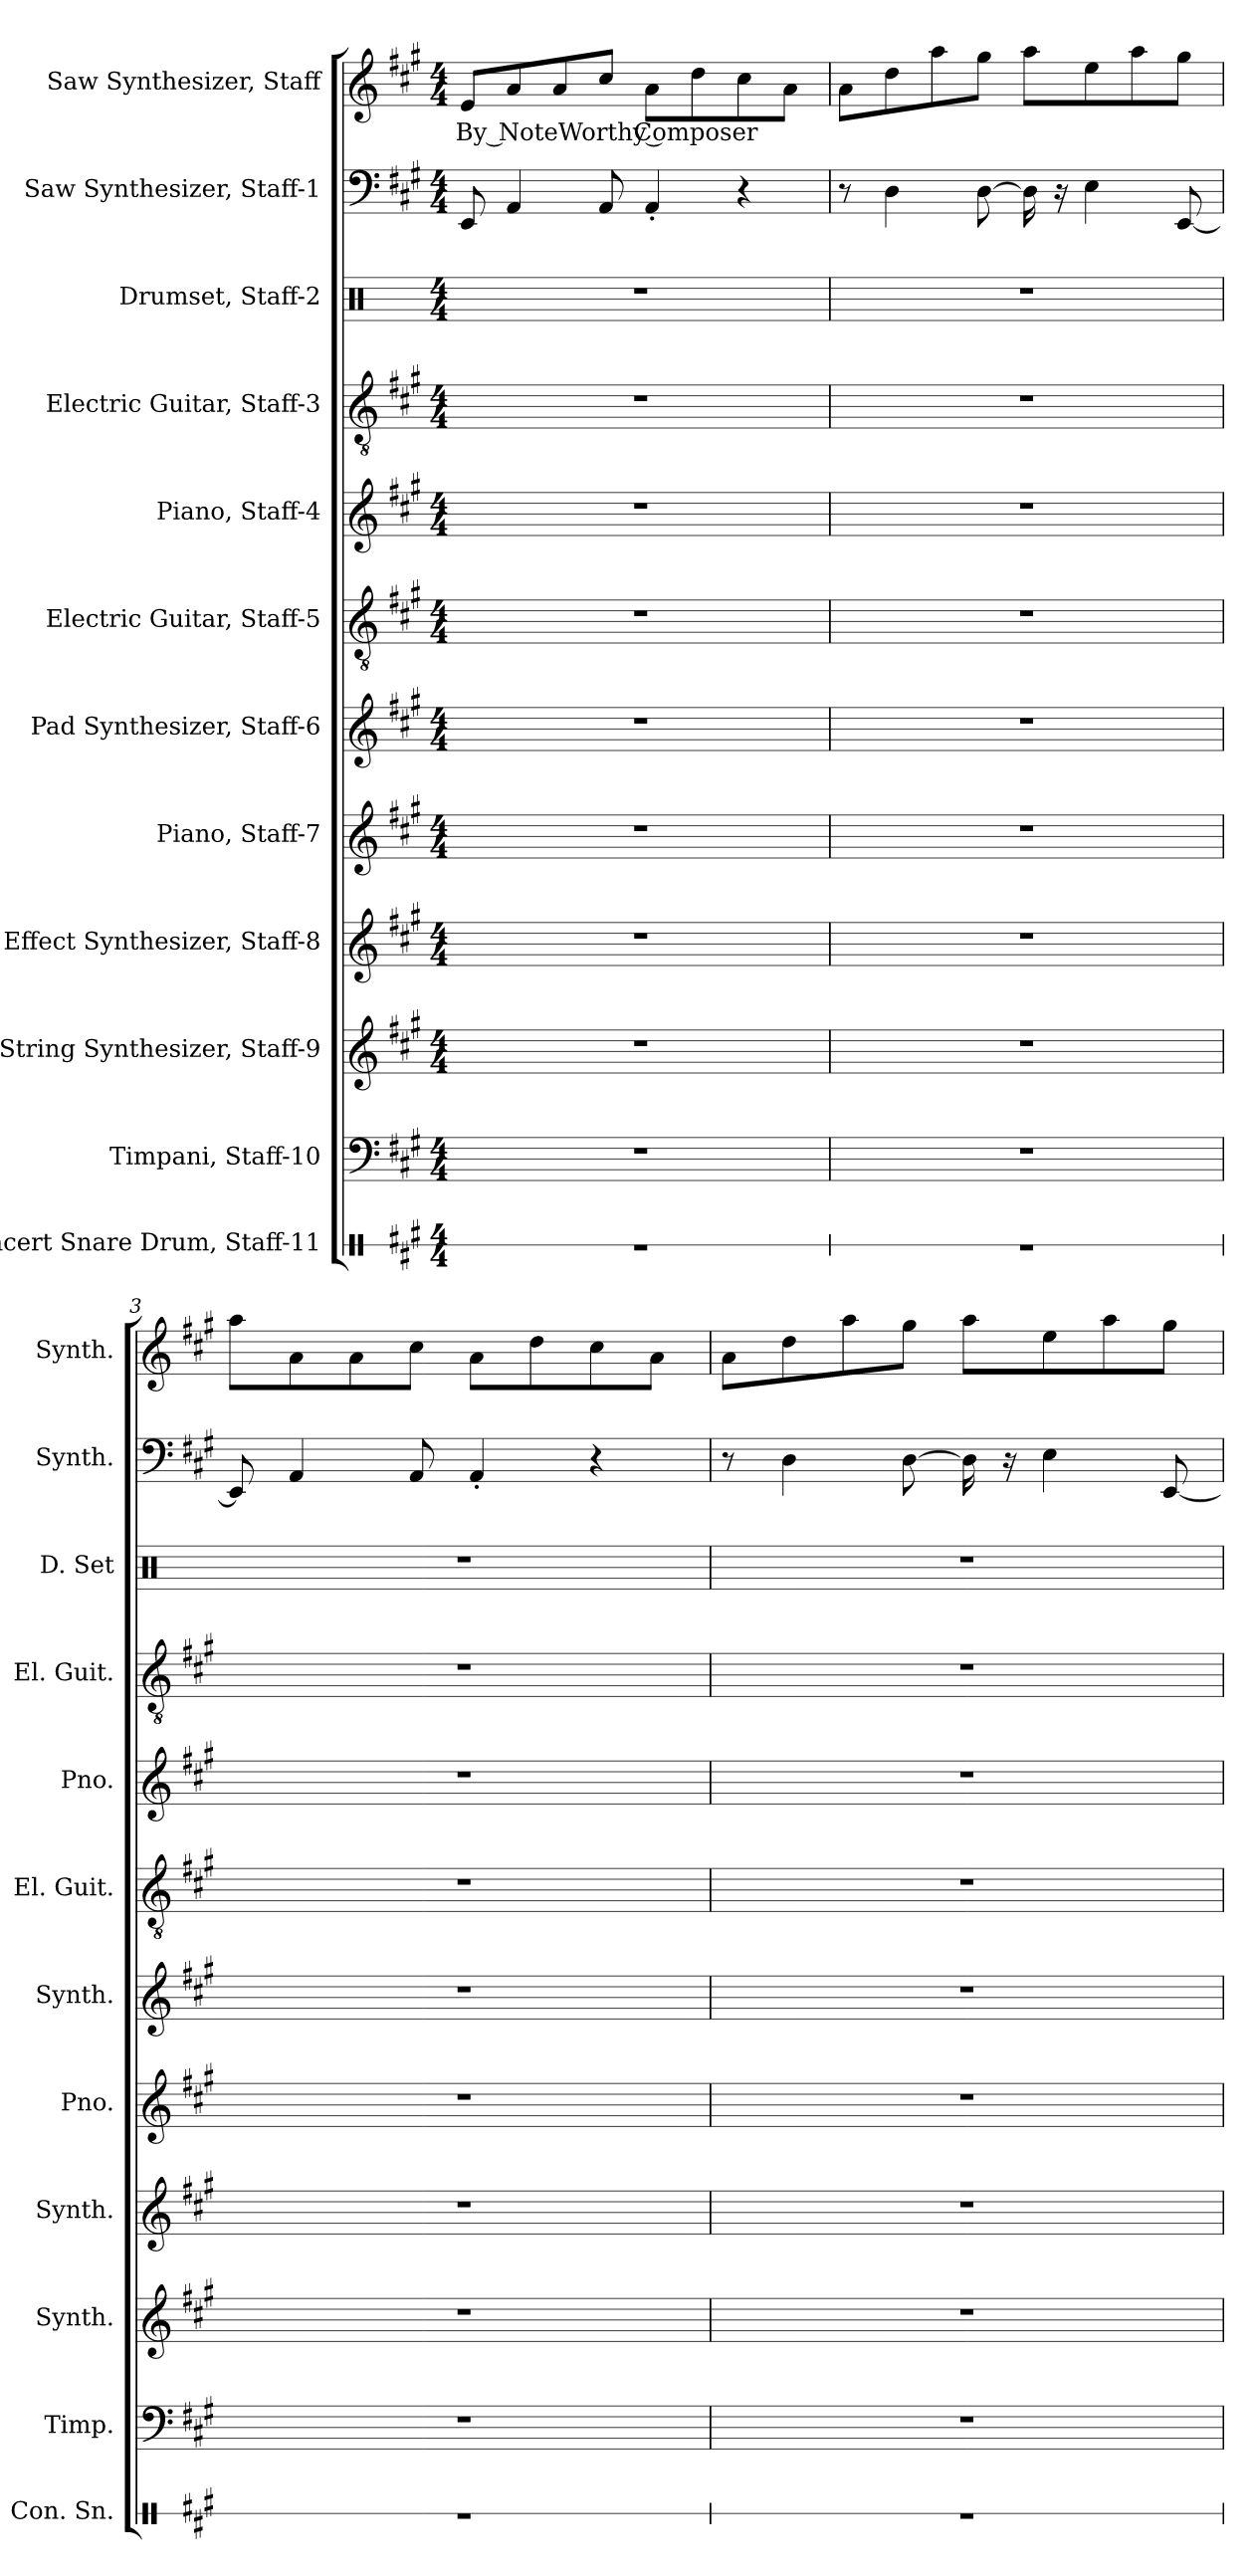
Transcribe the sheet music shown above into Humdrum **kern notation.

**kern	**kern	**kern	**kern	**kern	**kern	**kern	**kern	**kern	**kern	**kern	**kern	**text
*part12	*part11	*part10	*part9	*part8	*part7	*part6	*part5	*part4	*part3	*part2	*part1	*part1
*staff12	*staff11	*staff10	*staff9	*staff8	*staff7	*staff6	*staff5	*staff4	*staff3	*staff2	*staff1	*staff1
*I"Concert Snare Drum, Staff-11	*I"Timpani, Staff-10	*I"String Synthesizer, Staff-9	*I"Effect Synthesizer, Staff-8	*I"Piano, Staff-7	*I"Pad Synthesizer, Staff-6	*I"Electric Guitar, Staff-5	*I"Piano, Staff-4	*I"Electric Guitar, Staff-3	*I"Drumset, Staff-2	*I"Saw Synthesizer, Staff-1	*I"Saw Synthesizer, Staff	*
*I'Con. Sn.	*I'Timp.	*I'Synth.	*I'Synth.	*I'Pno.	*I'Synth.	*I'El. Guit.	*I'Pno.	*I'El. Guit.	*I'D. Set	*I'Synth.	*I'Synth.	*
*stria1	*	*	*	*	*	*	*	*	*	*	*	*
*clefX	*clefF4	*clefG2	*clefG2	*clefG2	*clefG2	*clefGv2	*clefG2	*clefGv2	*clefX	*clefF4	*clefG2	*
*k[f#c#g#]	*k[f#c#g#]	*k[f#c#g#]	*k[f#c#g#]	*k[f#c#g#]	*k[f#c#g#]	*k[f#c#g#]	*k[f#c#g#]	*k[f#c#g#]	*k[]	*k[f#c#g#]	*k[f#c#g#]	*
*M4/4	*M4/4	*M4/4	*M4/4	*M4/4	*M4/4	*M4/4	*M4/4	*M4/4	*M4/4	*M4/4	*M4/4	*
*MM168	*MM168	*MM168	*MM168	*MM168	*MM168	*MM168	*MM168	*MM168	*MM168	*MM168	*MM168	*
=1	=1	=1	=1	=1	=1	=1	=1	=1	=1	=1	=1	=1
!	!	!	!	!	!	!	!	!	!	!	!	!LO:LY:b
1r	1r	1r	1r	1r	1r	1r	1r	1r	1r	8EE/	8e/L	By NoteWorthy Composer
.	.	.	.	.	.	.	.	.	.	4AA/	8a/	.
.	.	.	.	.	.	.	.	.	.	.	8a/	.
.	.	.	.	.	.	.	.	.	.	8AA/	8cc#/J	.
.	.	.	.	.	.	.	.	.	.	4AA'/	8a\L	.
.	.	.	.	.	.	.	.	.	.	.	8dd\	.
.	.	.	.	.	.	.	.	.	.	4r	8cc#\	.
.	.	.	.	.	.	.	.	.	.	.	8a\J	.
=2	=2	=2	=2	=2	=2	=2	=2	=2	=2	=2	=2	=2
1r	1r	1r	1r	1r	1r	1r	1r	1r	1r	8r	8a\L	.
.	.	.	.	.	.	.	.	.	.	4D\	8dd\	.
.	.	.	.	.	.	.	.	.	.	.	8aa\	.
.	.	.	.	.	.	.	.	.	.	[8D\	8gg#\J	.
.	.	.	.	.	.	.	.	.	.	16D\]	8aa\L	.
.	.	.	.	.	.	.	.	.	.	16r	.	.
.	.	.	.	.	.	.	.	.	.	4E\	8ee\	.
.	.	.	.	.	.	.	.	.	.	.	8aa\	.
.	.	.	.	.	.	.	.	.	.	[8EE/	8gg#\J	.
=3	=3	=3	=3	=3	=3	=3	=3	=3	=3	=3	=3	=3
1r	1r	1r	1r	1r	1r	1r	1r	1r	1r	8EE/]	8aa\L	.
.	.	.	.	.	.	.	.	.	.	4AA/	8a\	.
.	.	.	.	.	.	.	.	.	.	.	8a\	.
.	.	.	.	.	.	.	.	.	.	8AA/	8cc#\J	.
.	.	.	.	.	.	.	.	.	.	4AA'/	8a\L	.
.	.	.	.	.	.	.	.	.	.	.	8dd\	.
.	.	.	.	.	.	.	.	.	.	4r	8cc#\	.
.	.	.	.	.	.	.	.	.	.	.	8a\J	.
!!LO:PB:g=z
=4	=4	=4	=4	=4	=4	=4	=4	=4	=4	=4	=4	=4
1r	1r	1r	1r	1r	1r	1r	1r	1r	1r	8r	8a\L	.
.	.	.	.	.	.	.	.	.	.	4D\	8dd\	.
.	.	.	.	.	.	.	.	.	.	.	8aa\	.
.	.	.	.	.	.	.	.	.	.	[8D\	8gg#\J	.
.	.	.	.	.	.	.	.	.	.	16D\]	8aa\L	.
.	.	.	.	.	.	.	.	.	.	16r	.	.
.	.	.	.	.	.	.	.	.	.	4E\	8ee\	.
.	.	.	.	.	.	.	.	.	.	.	8aa\	.
.	.	.	.	.	.	.	.	.	.	[8EE/	8gg#\J	.
=	=	=	=	=	=	=	=	=	=	=	=	=
*-	*-	*-	*-	*-	*-	*-	*-	*-	*-	*-	*-	*-
